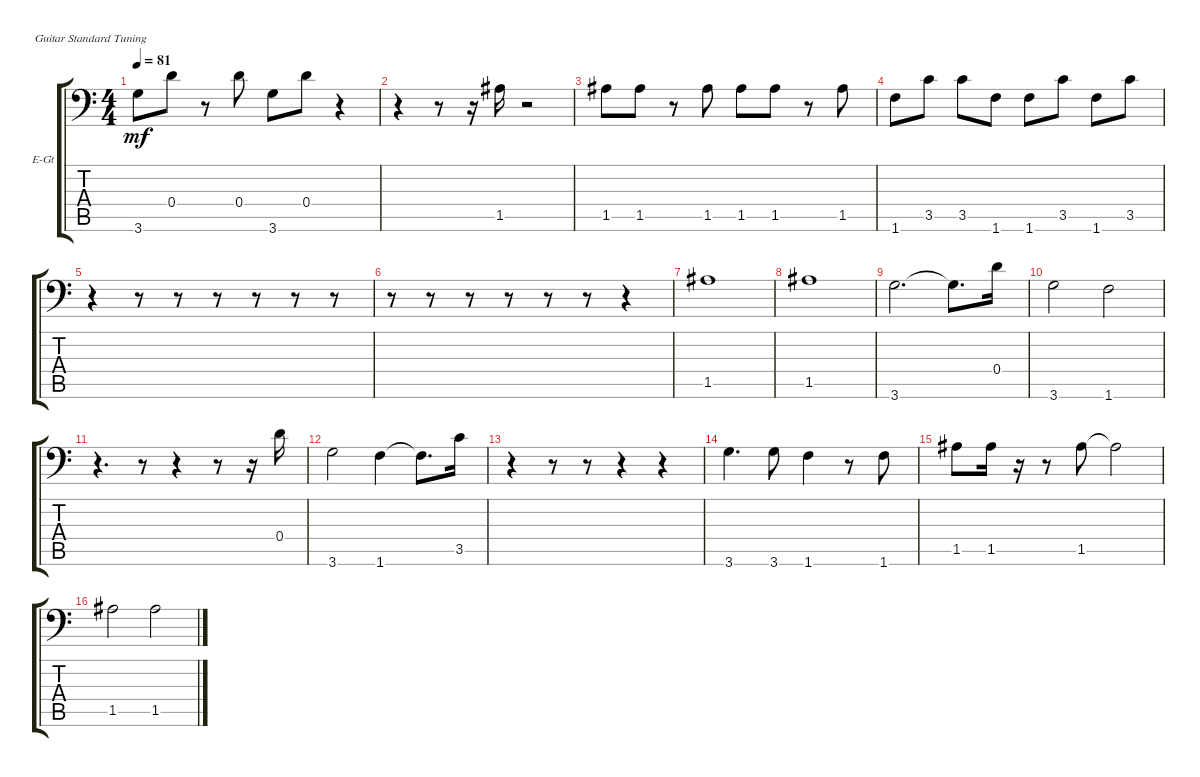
\bracketExtendMode groupsimilarinstruments
\firstSystemTrackNameOrientation horizontal
\otherSystemsTrackNameOrientation horizontal
\track ("Electric Guitar" "E-Gt") {instrument electricguitarclean}
\staff {score tabs}
\tuning (E4 B3 G3 D3 A2 E2)
\ts (4 4)
\tempo 81
\clef f4
\scale
0.333333
\ks c
3.6.8{dy mf} 0.4.8 r.8 0.4.8 3.6.8 0.4.8 r.4 |
\scale
0.333333 r.4 r.8 r.16 1.5.16 r.2 |
\scale
0.333333 1.5.8 1.5.8 r.8 1.5.8 1.5.8 1.5.8 r.8 1.5.8 |
\scale
0.333333 1.6.8 3.5.8 3.5.8 1.6.8 1.6.8 3.5.8 1.6.8 3.5.8 |
\scale
0.333333 r.4 r.8 r.8 r.8 r.8 r.8 r.8 |
\scale
0.333333 r.8 r.8 r.8 r.8 r.8 r.8 r.4 |
\scale
0.333333 1.5.1 |
\scale
0.333333 1.5.1 |
\scale
0.333333 3.6.2{d} 3.6{t}.8{d} 0.4.16 |
\scale
0.333333 3.6.2 1.6.2 |
\scale
0.333333 r.4{d} r.8 r.4 r.8 r.16 0.4.16 |
\scale
0.333333 3.6.2 1.6.4 1.6{t}.8{d} 3.5.16 |
\scale
0.333333 r.4 r.8 r.8 r.4 r.4 |
\scale
0.333333 3.6.4{d} 3.6.8 1.6.4 r.8 1.6.8 |
\scale
0.333333 1.5.8 1.5.16 r.16 r.8 1.5.8 1.5{t}.2 |
\scale
0.333333 1.5.2 1.5.2
